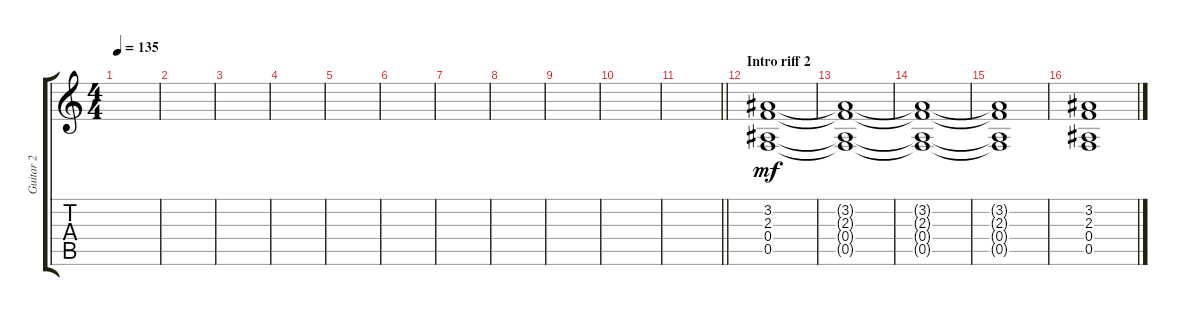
\track ("Guitar 2" "Guitar 2") {instrument distortionguitar}
\staff {score tabs}
\tuning (C4 G3 Eb3 Bb2 F2 C2) {hide}
\ts (4 4)
\tempo 135
\clef g2
\ks c
|
|
|
|
|
|
|
|
|
|
\barLineRight lightlight
|
\section ("" "Intro riff 2")
(3.2 2.3 0.4 0.5).1{dy mf} |
(3.2{t} 2.3{t} 0.4{t} 0.5{t}).1 |
(3.2{t} 2.3{t} 0.4{t} 0.5{t}).1 |
(3.2{t} 2.3{t} 0.4{t} 0.5{t}).1 |
(3.2 2.3 0.4 0.5).1
